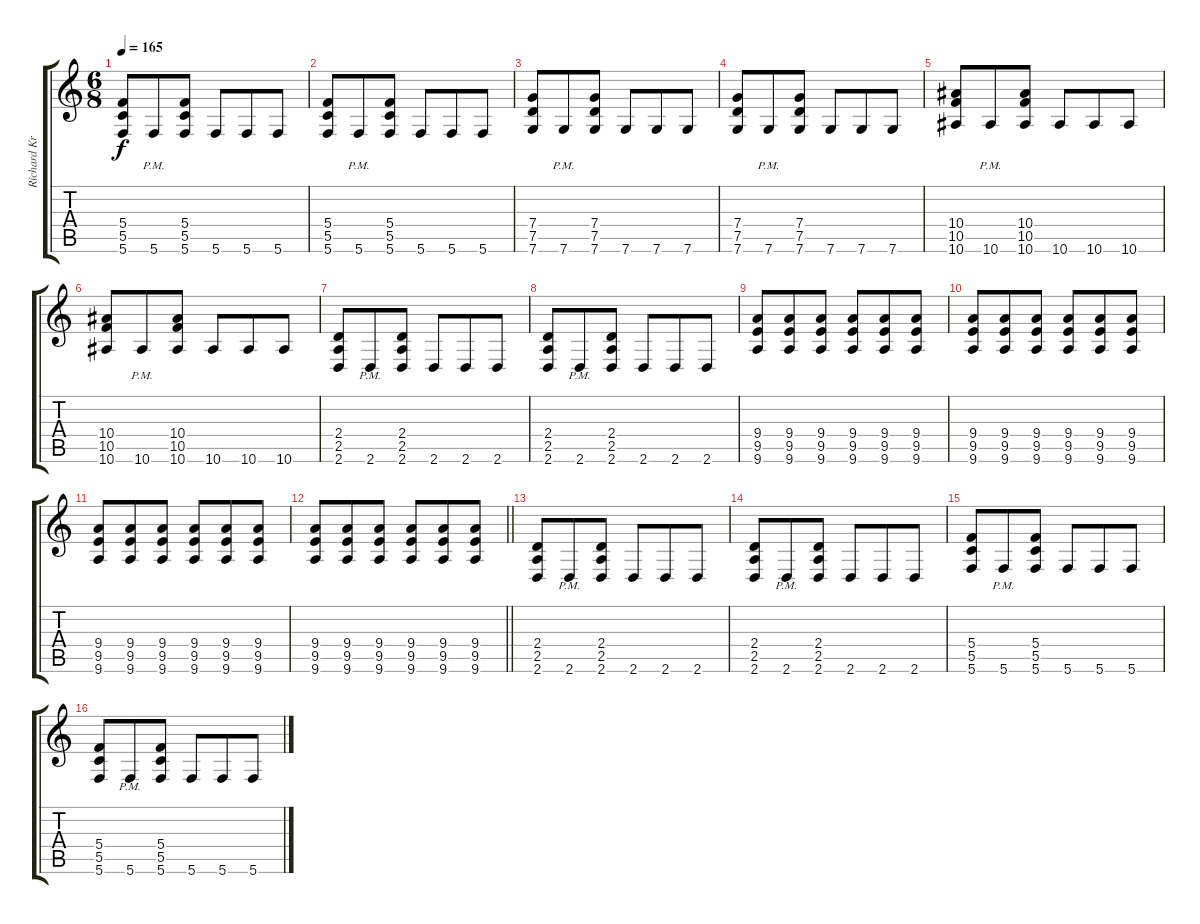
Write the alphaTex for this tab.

\track ("Richard Kruspe" "Richard Kr") {instrument distortionguitar}
\staff {score tabs}
\tuning (E4 C4 G3 C3 G2 C2) {hide}
\ts (6 8)
\tempo 165
\clef g2
\ks c
(5.4 5.5 5.6).8{dy f} 5.6{pm}.8 (5.4 5.5 5.6).8 5.6.8 5.6.8 5.6.8 |
(5.4 5.5 5.6).8 5.6{pm}.8 (5.4 5.5 5.6).8 5.6.8 5.6.8 5.6.8 |
(7.4 7.5 7.6).8 7.6{pm}.8 (7.4 7.5 7.6).8 7.6.8 7.6.8 7.6.8 |
(7.4 7.5 7.6).8 7.6{pm}.8 (7.4 7.5 7.6).8 7.6.8 7.6.8 7.6.8 |
(10.4 10.5 10.6).8 10.6{pm}.8 (10.4 10.5 10.6).8 10.6.8 10.6.8 10.6.8 |
(10.4 10.5 10.6).8 10.6{pm}.8 (10.4 10.5 10.6).8 10.6.8 10.6.8 10.6.8 |
(2.4 2.5 2.6).8{volume 13 balance 8 instrument distortionguitar} 2.6{pm}.8 (2.4 2.5 2.6).8 2.6.8 2.6.8 2.6.8 |
(2.4 2.5 2.6).8{volume 13 balance 8 instrument distortionguitar} 2.6{pm}.8 (2.4 2.5 2.6).8 2.6.8 2.6.8 2.6.8 |
(9.4 9.5 9.6).8 (9.4 9.5 9.6).8 (9.4 9.5 9.6).8 (9.4 9.5 9.6).8 (9.4 9.5 9.6).8 (9.4 9.5 9.6).8 |
(9.4 9.5 9.6).8 (9.4 9.5 9.6).8 (9.4 9.5 9.6).8 (9.4 9.5 9.6).8 (9.4 9.5 9.6).8 (9.4 9.5 9.6).8 |
(9.4 9.5 9.6).8 (9.4 9.5 9.6).8 (9.4 9.5 9.6).8 (9.4 9.5 9.6).8 (9.4 9.5 9.6).8 (9.4 9.5 9.6).8 |
\barLineRight lightlight
(9.4 9.5 9.6).8 (9.4 9.5 9.6).8 (9.4 9.5 9.6).8 (9.4 9.5 9.6).8 (9.4 9.5 9.6).8 (9.4 9.5 9.6).8 |
(2.4 2.5 2.6).8{volume 13 balance 8 instrument distortionguitar} 2.6{pm}.8 (2.4 2.5 2.6).8 2.6.8 2.6.8 2.6.8 |
(2.4 2.5 2.6).8{volume 13 balance 8 instrument distortionguitar} 2.6{pm}.8 (2.4 2.5 2.6).8 2.6.8 2.6.8 2.6.8 |
(5.4 5.5 5.6).8 5.6{pm}.8 (5.4 5.5 5.6).8 5.6.8 5.6.8 5.6.8 |
(5.4 5.5 5.6).8 5.6{pm}.8 (5.4 5.5 5.6).8 5.6.8 5.6.8 5.6.8
